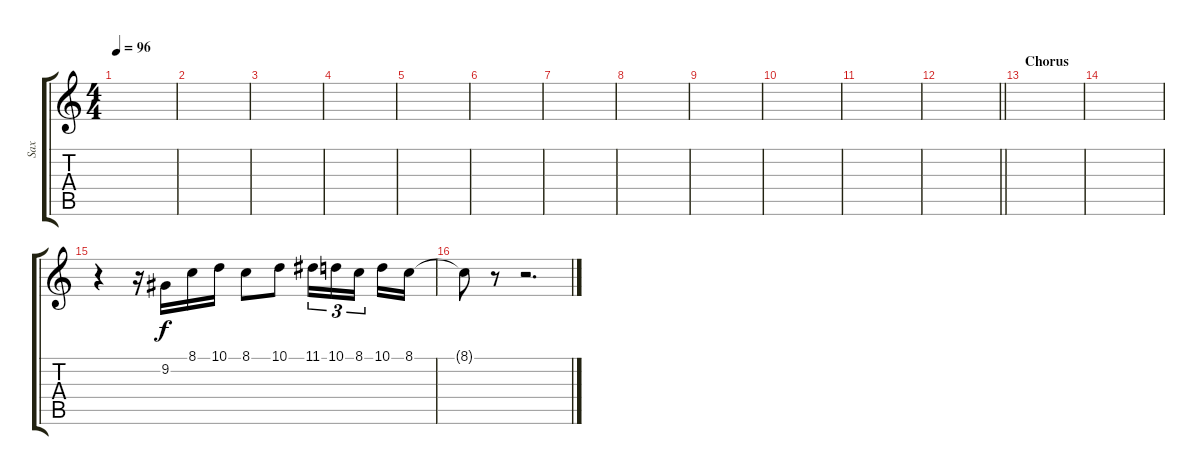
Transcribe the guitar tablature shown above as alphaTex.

\track ("Sax" "Sax") {instrument tenorsax}
\staff {score tabs}
\tuning (E4 B3 G3 D3 A2 E2) {hide}
\ts (4 4)
\tempo 96
\clef g2
\ks c
|
|
|
|
|
|
|
|
|
|
|
\barLineRight lightlight
|
\section ("" "Chorus")
|
|
r.4 r.16 9.2.16 8.1.16 10.1.16 8.1.8 10.1.8 11.1.16{tu (3 2)} 10.1.16{tu (3 2)} 8.1.16{tu (3 2) beam splitsecondary} 10.1.16 8.1.16 |
8.1{t}.8 r.8 r.2{d}
